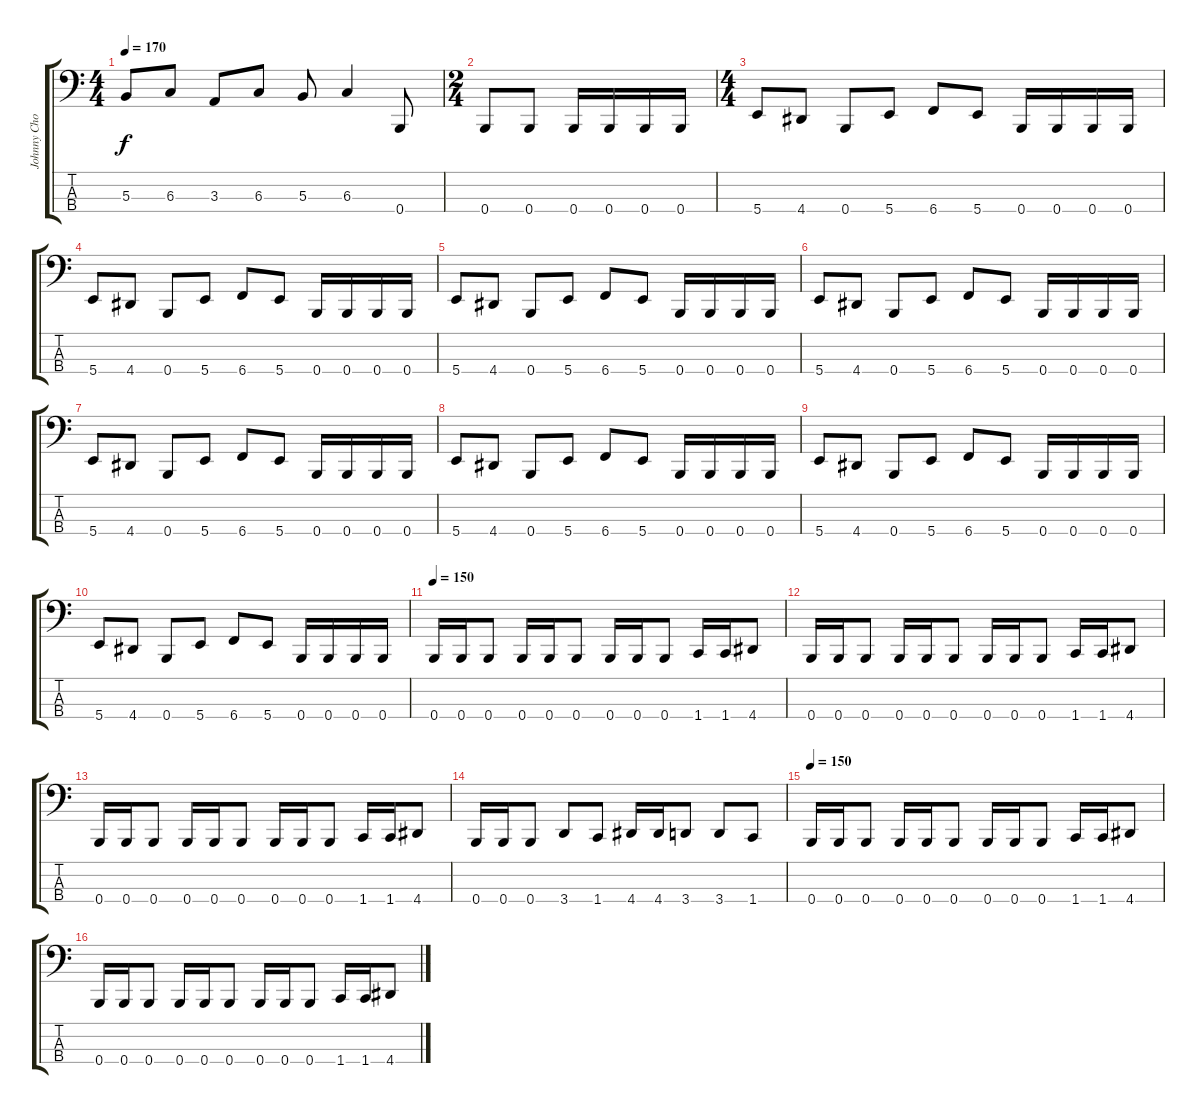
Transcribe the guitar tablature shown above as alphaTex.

\track ("Johnny Chow" "Johnny Cho") {instrument electricbasspick}
\staff {score tabs}
\tuning (E2 B1 Gb1 B0) {hide}
\ts (4 4)
\tempo 170
\clef f4
\ks c
5.3.8{dy f} 6.3.8 3.3.8 6.3.8 5.3.8 6.3.4 0.4.8 |
\ts (2 4)
0.4.8 0.4.8 0.4.16 0.4.16 0.4.16 0.4.16 |
\ts (4 4)
5.4.8 4.4.8 0.4.8 5.4.8 6.4.8 5.4.8 0.4.16 0.4.16 0.4.16 0.4.16 |
5.4.8 4.4.8 0.4.8 5.4.8 6.4.8 5.4.8 0.4.16 0.4.16 0.4.16 0.4.16 |
5.4.8 4.4.8 0.4.8 5.4.8 6.4.8 5.4.8 0.4.16 0.4.16 0.4.16 0.4.16 |
5.4.8 4.4.8 0.4.8 5.4.8 6.4.8 5.4.8 0.4.16 0.4.16 0.4.16 0.4.16 |
5.4.8 4.4.8 0.4.8 5.4.8 6.4.8 5.4.8 0.4.16 0.4.16 0.4.16 0.4.16 |
5.4.8 4.4.8 0.4.8 5.4.8 6.4.8 5.4.8 0.4.16 0.4.16 0.4.16 0.4.16 |
5.4.8 4.4.8 0.4.8 5.4.8 6.4.8 5.4.8 0.4.16 0.4.16 0.4.16 0.4.16 |
5.4.8 4.4.8 0.4.8 5.4.8 6.4.8 5.4.8 0.4.16 0.4.16 0.4.16 0.4.16 |
\tempo 150
0.4.16 0.4.16 0.4.8 0.4.16 0.4.16 0.4.8 0.4.16 0.4.16 0.4.8 1.4.16 1.4.16 4.4.8 |
0.4.16 0.4.16 0.4.8 0.4.16 0.4.16 0.4.8 0.4.16 0.4.16 0.4.8 1.4.16 1.4.16 4.4.8 |
0.4.16 0.4.16 0.4.8 0.4.16 0.4.16 0.4.8 0.4.16 0.4.16 0.4.8 1.4.16 1.4.16 4.4.8 |
0.4.16 0.4.16 0.4.8 3.4.8 1.4.8 4.4.16 4.4.16 3.4.8 3.4.8 1.4.8 |
\tempo 150
0.4.16 0.4.16 0.4.8 0.4.16 0.4.16 0.4.8 0.4.16 0.4.16 0.4.8 1.4.16 1.4.16 4.4.8 |
0.4.16 0.4.16 0.4.8 0.4.16 0.4.16 0.4.8 0.4.16 0.4.16 0.4.8 1.4.16 1.4.16 4.4.8
